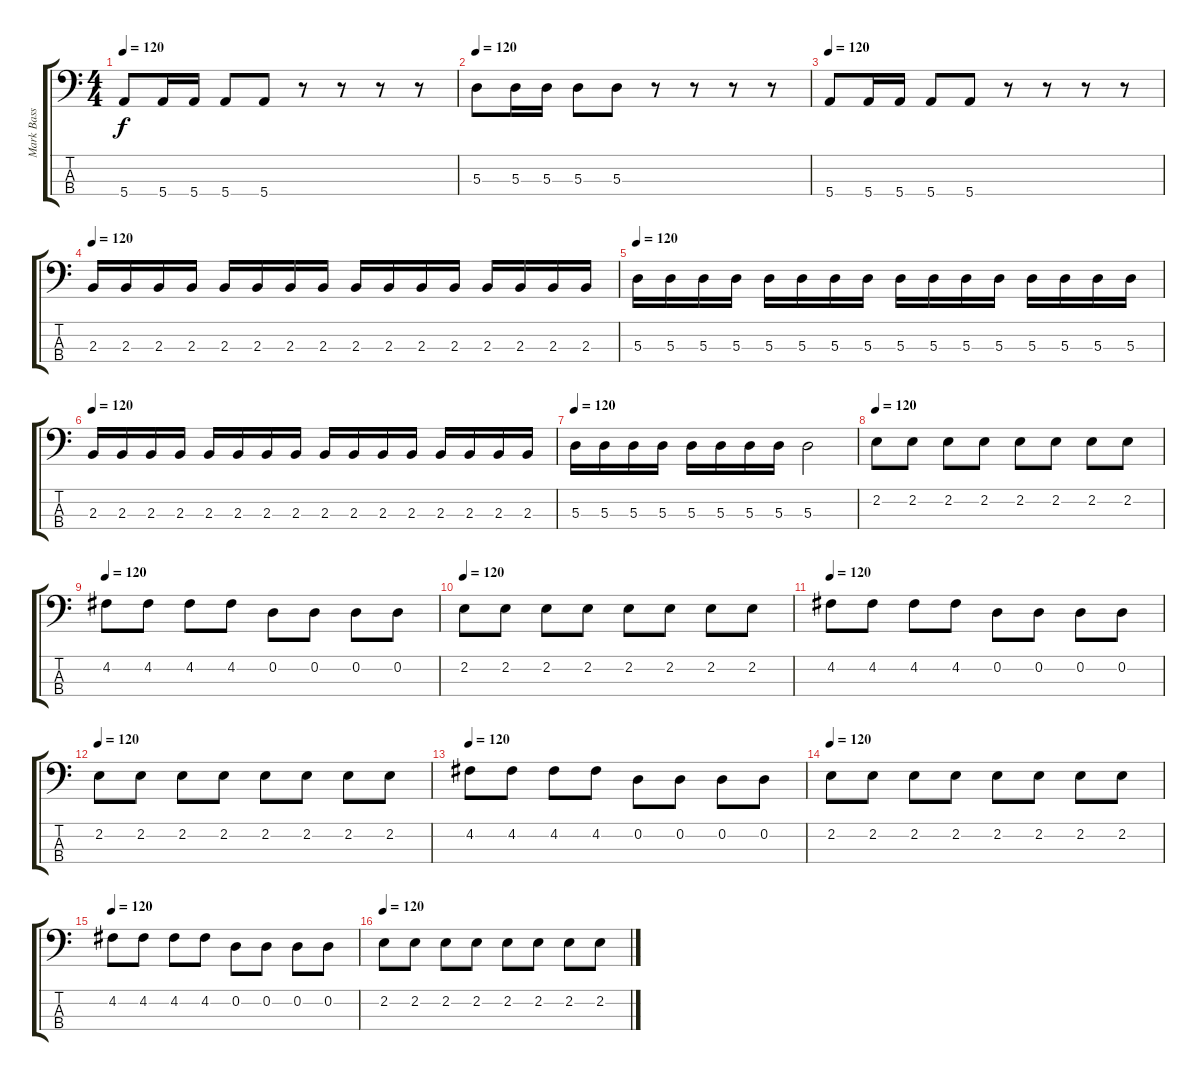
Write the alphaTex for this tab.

\track ("Mark Bass" "Mark Bass") {instrument electricbasspick}
\staff {score tabs}
\tuning (G2 D2 A1 E1) {hide}
\ts (4 4)
\tempo 120
\clef f4
\ks c
5.4.8{dy f} 5.4.16 5.4.16 5.4.8 5.4.8 r.8 r.8 r.8 r.8 |
\tempo 120
5.3.8 5.3.16 5.3.16 5.3.8 5.3.8 r.8 r.8 r.8 r.8 |
\tempo 120
5.4.8 5.4.16 5.4.16 5.4.8 5.4.8 r.8 r.8 r.8 r.8 |
\tempo 120
2.3.16 2.3.16 2.3.16 2.3.16 2.3.16 2.3.16 2.3.16 2.3.16 2.3.16 2.3.16 2.3.16 2.3.16 2.3.16 2.3.16 2.3.16 2.3.16 |
\tempo 120
5.3.16 5.3.16 5.3.16 5.3.16 5.3.16 5.3.16 5.3.16 5.3.16 5.3.16 5.3.16 5.3.16 5.3.16 5.3.16 5.3.16 5.3.16 5.3.16 |
\tempo 120
2.3.16 2.3.16 2.3.16 2.3.16 2.3.16 2.3.16 2.3.16 2.3.16 2.3.16 2.3.16 2.3.16 2.3.16 2.3.16 2.3.16 2.3.16 2.3.16 |
\tempo 120
5.3.16 5.3.16 5.3.16 5.3.16 5.3.16 5.3.16 5.3.16 5.3.16 5.3.2 |
\tempo 120
2.2.8 2.2.8 2.2.8 2.2.8 2.2.8 2.2.8 2.2.8 2.2.8 |
\tempo 120
4.2.8 4.2.8 4.2.8 4.2.8 0.2.8 0.2.8 0.2.8 0.2.8 |
\tempo 120
2.2.8 2.2.8 2.2.8 2.2.8 2.2.8 2.2.8 2.2.8 2.2.8 |
\tempo 120
4.2.8 4.2.8 4.2.8 4.2.8 0.2.8 0.2.8 0.2.8 0.2.8 |
\tempo 120
2.2.8 2.2.8 2.2.8 2.2.8 2.2.8 2.2.8 2.2.8 2.2.8 |
\tempo 120
4.2.8 4.2.8 4.2.8 4.2.8 0.2.8 0.2.8 0.2.8 0.2.8 |
\tempo 120
2.2.8 2.2.8 2.2.8 2.2.8 2.2.8 2.2.8 2.2.8 2.2.8 |
\tempo 120
4.2.8 4.2.8 4.2.8 4.2.8 0.2.8 0.2.8 0.2.8 0.2.8 |
\tempo 120
2.2.8 2.2.8 2.2.8 2.2.8 2.2.8 2.2.8 2.2.8 2.2.8
